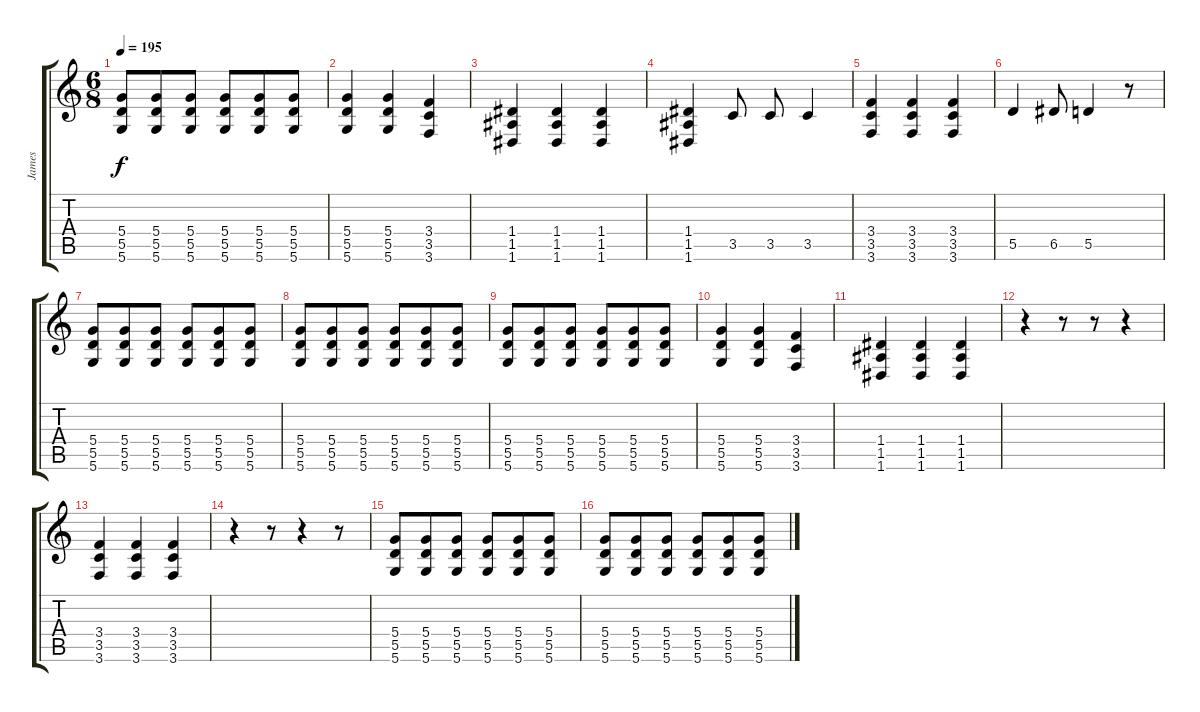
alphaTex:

\track ("James" "James") {instrument distortionguitar}
\staff {score tabs}
\tuning (E4 B3 G3 D3 A2 D2) {hide}
\ts (6 8)
\tempo 195
\clef g2
\ks c
(5.4 5.5 5.6).8{dy f} (5.4 5.5 5.6).8 (5.4 5.5 5.6).8 (5.4 5.5 5.6).8 (5.4 5.5 5.6).8 (5.4 5.5 5.6).8 |
(5.4 5.5 5.6).4 (5.4 5.5 5.6).4 (3.4 3.5 3.6).4 |
(1.4 1.5 1.6).4 (1.4 1.5 1.6).4 (1.4 1.5 1.6).4 |
(1.4 1.5 1.6).4 3.5.8 3.5.8 3.5.4 |
(3.4 3.5 3.6).4 (3.4 3.5 3.6).4 (3.4 3.5 3.6).4 |
5.5.4 6.5.8 5.5.4 r.8 |
(5.4 5.5 5.6).8 (5.4 5.5 5.6).8 (5.4 5.5 5.6).8 (5.4 5.5 5.6).8 (5.4 5.5 5.6).8 (5.4 5.5 5.6).8 |
(5.4 5.5 5.6).8 (5.4 5.5 5.6).8 (5.4 5.5 5.6).8 (5.4 5.5 5.6).8 (5.4 5.5 5.6).8 (5.4 5.5 5.6).8 |
(5.4 5.5 5.6).8 (5.4 5.5 5.6).8 (5.4 5.5 5.6).8 (5.4 5.5 5.6).8 (5.4 5.5 5.6).8 (5.4 5.5 5.6).8 |
(5.4 5.5 5.6).4 (5.4 5.5 5.6).4 (3.4 3.5 3.6).4 |
(1.4 1.5 1.6).4 (1.4 1.5 1.6).4 (1.4 1.5 1.6).4 |
r.4 r.8 r.8 r.4 |
(3.4 3.5 3.6).4 (3.4 3.5 3.6).4 (3.4 3.5 3.6).4 |
r.4 r.8 r.4 r.8 |
(5.4 5.5 5.6).8 (5.4 5.5 5.6).8 (5.4 5.5 5.6).8 (5.4 5.5 5.6).8 (5.4 5.5 5.6).8 (5.4 5.5 5.6).8 |
(5.4 5.5 5.6).8 (5.4 5.5 5.6).8 (5.4 5.5 5.6).8 (5.4 5.5 5.6).8 (5.4 5.5 5.6).8 (5.4 5.5 5.6).8
